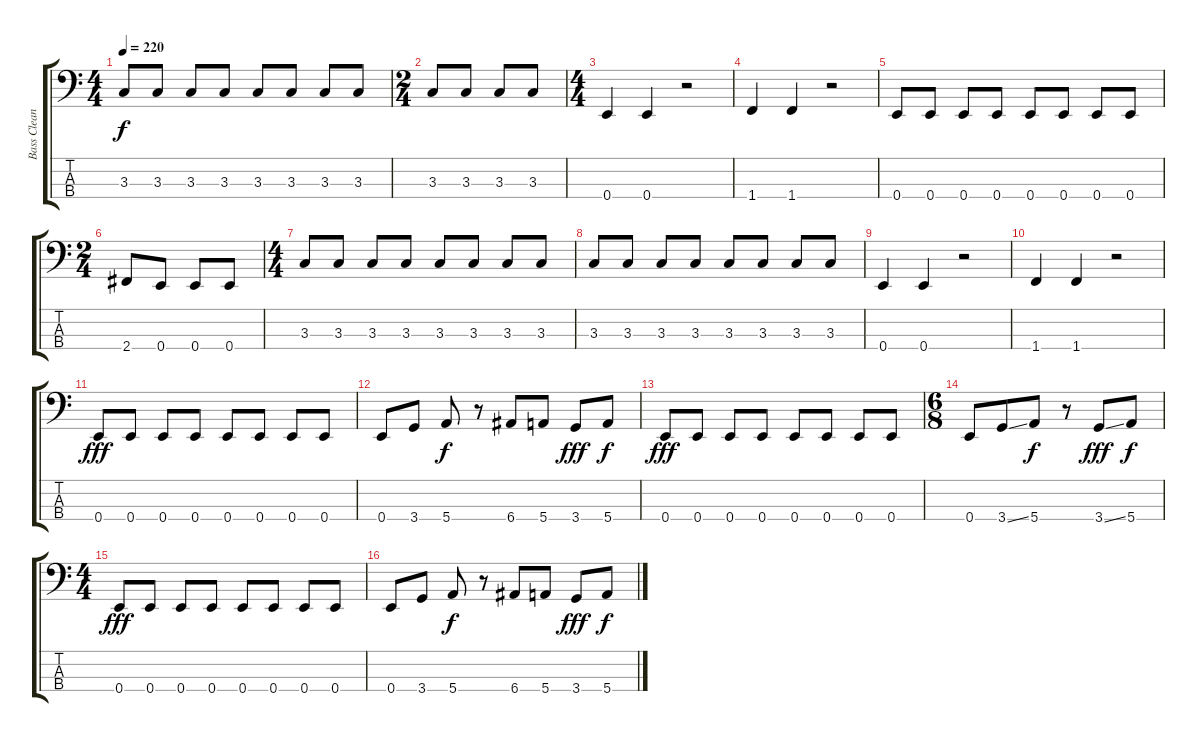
\track ("Bass Clean OK!" "Bass Clean") {instrument electricbassfinger}
\staff {score tabs}
\tuning (G2 D2 A1 E1) {hide}
\ts (4 4)
\tempo 220
\clef f4
\ks c
3.3.8{dy f} 3.3.8 3.3.8 3.3.8 3.3.8 3.3.8 3.3.8 3.3.8 |
\ts (2 4)
3.3.8 3.3.8 3.3.8 3.3.8 |
\ts (4 4)
0.4.4 0.4.4 r.2 |
1.4.4 1.4.4 r.2 |
0.4.8 0.4.8 0.4.8 0.4.8 0.4.8 0.4.8 0.4.8 0.4.8 |
\ts (2 4)
2.4.8 0.4.8 0.4.8 0.4.8 |
\ts (4 4)
3.3.8 3.3.8 3.3.8 3.3.8 3.3.8 3.3.8 3.3.8 3.3.8 |
3.3.8 3.3.8 3.3.8 3.3.8 3.3.8 3.3.8 3.3.8 3.3.8 |
0.4.4 0.4.4 r.2 |
1.4.4 1.4.4 r.2 |
0.4.8{dy fff} 0.4.8 0.4.8 0.4.8 0.4.8 0.4.8 0.4.8 0.4.8 |
0.4.8 3.4.8 5.4.8{dy f} r.8 6.4.8 5.4.8 3.4.8{dy fff} 5.4.8{dy f} |
0.4.8{dy fff} 0.4.8 0.4.8 0.4.8 0.4.8 0.4.8 0.4.8 0.4.8 |
\ts (6 8)
0.4.8 3.4{ss}.8 5.4.8{dy f} r.8 3.4{ss}.8{dy fff} 5.4.8{dy f} |
\ts (4 4)
0.4.8{dy fff} 0.4.8 0.4.8 0.4.8 0.4.8 0.4.8 0.4.8 0.4.8 |
0.4.8 3.4.8 5.4.8{dy f} r.8 6.4.8 5.4.8 3.4.8{dy fff} 5.4.8{dy f}
